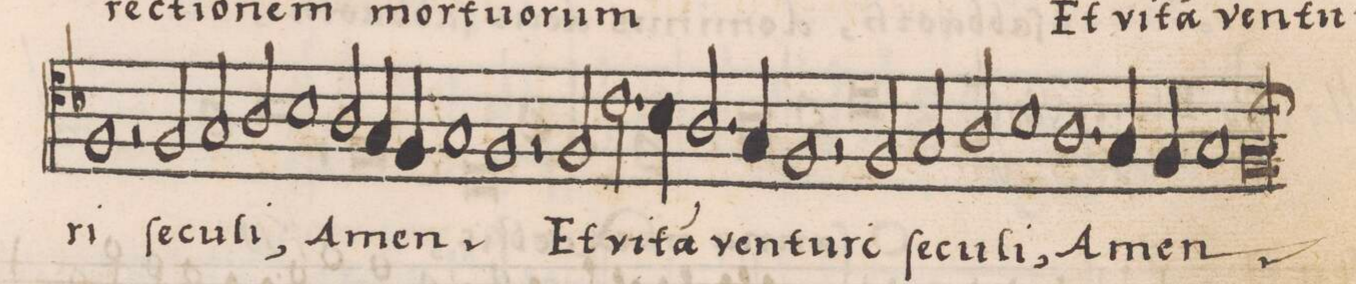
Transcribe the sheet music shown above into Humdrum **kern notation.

**kern	**text
*I"TENOR	*
*clefC4	*
*k[b-]	*
*M2/1	*
1F	-ri
2r	.
2F/	ſe-
=205-	=205-
2G/	-cu-
2A/	-li,
1B-	A-
=206-	=206-
2A/	.
4G/	-men,-
4F/	.
1G	.
=207-	=207-
1F	.
2r	.
2F/	-Et
=208-	=208-
2.c\	vi-
4B-\	-ta(m)
2.A/	ven-
4G/	-tu-
=209-	=209-
1F	-ri
2r	.
2F/	ſe-
=210-	=210-
2G/	-cu-
2A/	.
1B-	-li,
=211-	=211-
1.A	A-
4G/	-men.
4F/	.
=212-	=212-
1G	.
1%7F;	.
=213-	=213-
=214-	=214-
=215-	=215-
=-	=-
*-	*-
